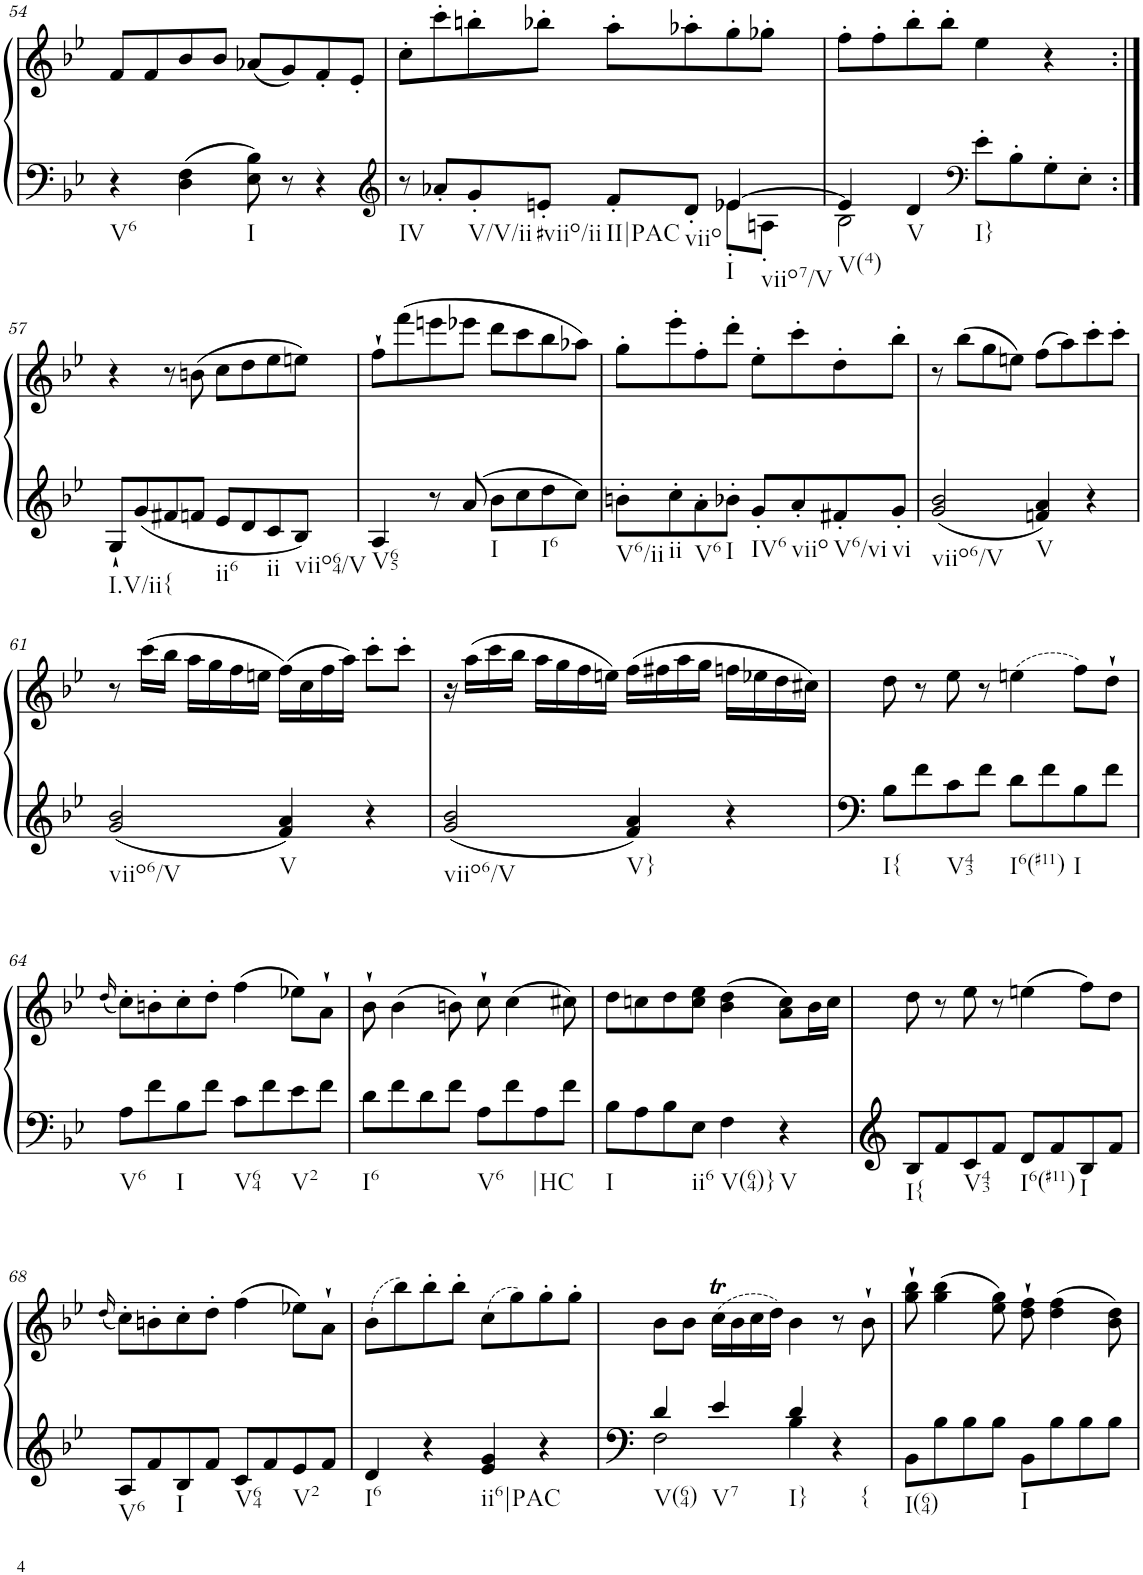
**kern	**kern
*part1	*part1
*staff2	*staff1
*I"Piano, Piano right	*
*I'Pno.	*
!!LO:PB:g=z
*clefG2	*clefG2
*k[b-e-]	*k[b-e-]
*M4/4	*M4/4
=54	=54
!LO:TX:b:t=V6	!
4r	8f/L
.	8f/
4D\ 4F\	8b-/
.	8b-/J
!LO:TX:b:t=I	!
8E-\ 8B-\	(8a-X/L
8r	8g/)
4r	8f'/
.	8e-'/J
=55	=55
*clefG2	*
*^	*
!LO:TX:b:t=IV	!	!
8r	2.ryy	8cc'\L
8a-X'/L	.	8ccc'\
!LO:TX:b:t=V/V/ii	!	!
8g'/	.	8bbn'\
!LO:TX:b:t=#viio/ii	!	!
8en'/J	.	8bb-X'\J
!LO:TX:b:t=II|PAC	!	!
8f'/L	.	8aa'\L
!LO:TX:b:t=viio	!	!
8d'/J	.	8aa-X'\
!LO:TX:b:t=I	!	!
!LO:TX:b:t=viio7/V	!	!
[4e-X/	8e-'\L	8gg'\
.	8An'\J	8gg-X'\J
=56	=56	=56
!LO:TX:b:t=V(4)	!	!
4e-/]	2B-\	8ff'\L
.	.	8ff'\
!LO:TX:b:t=V	!	!
4d/	.	8bb-'\
.	.	8bb-'\J
*clefF4	*	*
!LO:TX:b:t=I}	!	!
8e-'\L	2ryy	4ee-\
8B-'\	.	.
8G'\	.	4r
8E-'\J	.	.
*v	*v	*
!!LO:LB:g=z
=57:|!	=57:|!
!LO:TX:b:t=I.V/ii{	!
8G`/L	4r
8g/	.
8f#X/	8r
8fn/J	(8bn\
!LO:TX:b:t=ii6	!
8e-/L	8cc\L
8d/	8dd\
!LO:TX:b:t=ii	!
8c/	8ee-\
!LO:TX:b:t=viio64/V	!
8B-/J	8een\J)
=58	=58
!LO:TX:b:t=V65	!
4A/	8ff`\L
.	(8fff\
8r	8eeen\
8a/	8eee-X\J
!LO:TX:b:t=I	!
8b-\L	8ddd\L
8cc\	8ccc\
!LO:TX:b:t=I6	!
8dd\	8bb-\
8cc\J	8aa-X\J)
=59	=59
!LO:TX:b:t=V6/ii	!
8bn'\L	8gg'\L
!LO:TX:b:t=ii	!
8cc'\	8eee-'\
!LO:TX:b:t=V6	!
8a'\	8ff'\
!LO:TX:b:t=I	!
8b-X'\J	8ddd'\J
!LO:TX:b:t=IV6	!
8g'/L	8ee-'\L
!LO:TX:b:t=viio	!
8a'/	8ccc'\
!LO:TX:b:t=V6/vi	!
8f#X'/	8dd'\
!LO:TX:b:t=vi	!
8g'/J	8bb-'\J
=60	=60
!LO:TX:b:t=viio6/V	!
2g/ 2b-/	8r
.	(8bb-\L
.	8gg\
.	8een\J)
!LO:TX:b:t=V	!
4fn/ 4a/	(8ff\L
.	8aa\)
4r	8ccc'\
.	8ccc'\J
!!LO:LB:g=z
=61	=61
!LO:TX:b:t=viio6/V	!
2g/ 2b-/	8r
.	(16ccc\LL
.	16bb-\JJ
.	16aa\LL
.	16gg\
.	16ff\
.	16een\JJ
!LO:TX:b:t=V	!
4f/ 4a/	(16ff\LL)
.	16cc\
.	16ff\
.	16aa\JJ)
4r	8ccc'\L
.	8ccc'\J
=62	=62
!LO:TX:b:t=viio6/V	!
2g/ 2b-/	16r
.	(16aa\LL
.	16ccc\
.	16bb-\JJ
.	16aa\LL
.	16gg\
.	16ff\
.	16een\JJ)
!LO:TX:b:t=V}	!
4f/ 4a/	(16ff\LL
.	16ff#X\
.	16aa\
.	16gg\JJ
4r	16ffn\LL
.	16ee-X\
.	16dd\
.	16cc#X\JJ)
=63	=63
!LO:TX:b:t=I{	!
8B-\L	8dd\
8f\	8r
!LO:TX:b:t=V43	!
8c\	8ee-\
8f\J	8r
!LO:TX:b:t=I6(#11)	!
8d\L	(4een\
8f\	.
!LO:TX:b:t=I	!
8B-\	8ff\L)
8f\J	8dd`\J
!!LO:LB:g=z
=64	=64
.	(16qdd/
!LO:TX:b:t=V6	!
8A\L	8cc'\L)
8f\	8bn'\
!LO:TX:b:t=I	!
8B-\	8cc'\
8f\J	8dd'\J
!LO:TX:b:t=V64	!
8c\L	(4ff\
8f\	.
!LO:TX:b:t=V2	!
8e-\	8ee-X\L)
8f\J	8a`\J
=65	=65
!LO:TX:b:t=I6	!
8d\L	8b-`\
8f\	(4b-\
8d\	.
8f\J	8bn\)
!LO:TX:b:t=V6	!
8A\L	8cc`\
8f\	(4cc\
!LO:TX:b:t=|HC	!
8A\	.
8f\J	8cc#X\)
=66	=66
!LO:TX:b:t=I	!
8B-\L	8dd\L
8A\	8ccn\
8B-\	8dd\
!LO:TX:b:t=ii6	!
8E-\J	8cc\ 8ee-\J
!LO:TX:b:t=V(64)}	!
4F\	(4b-\ 4dd\
!LO:TX:b:t=V	!
4r	8a\ 8cc\L)
.	16b-\L
.	16cc\JJ
=67	=67
!LO:TX:b:t=I{	!
8B-/L	8dd\
8f/	8r
!LO:TX:b:t=V43	!
8c/	8ee-\
8f/J	8r
!LO:TX:b:t=I6(#11)	!
8d/L	(4een\
8f/	.
!LO:TX:b:t=I	!
8B-/	8ff\L)
8f/J	8dd\J
!!LO:LB:g=z
=68	=68
.	(16qdd/
!LO:TX:b:t=V6	!
8A/L	8cc'\L)
8f/	8bn'\
!LO:TX:b:t=I	!
8B-/	8cc'\
8f/J	8dd'\J
!LO:TX:b:t=V64	!
8c/L	(4ff\
8f/	.
!LO:TX:b:t=V2	!
8e-/	8ee-X\L)
8f/J	8a`\J
=69	=69
!LO:TX:b:t=I6	!
4d/	(8b-\L
.	8bb-\)
4r	8bb-'\
.	8bb-'\J
!LO:TX:b:t=ii6|PAC	!
4e-/ 4g/	(8cc\L
.	8gg\)
4r	8gg'\
.	8gg'\J
=70	=70
*^	*
!LO:TX:b:t=V(64)	!	!
4d/	2F\	8b-\L
.	.	8b-\J
!LO:TX:b:t=V7	!	!
4e-/	.	(16ccT\LL
.	.	16b-\
.	.	16cc\
.	.	16dd\JJ)
!LO:TX:b:t=I}	!	!
4d/	4B-\	4b-\
!LO:TX:b:t={	!	!
4r	4ryy	8r
.	.	8b-`\
*v	*v	*
=71	=71
!LO:TX:b:t=I(64)	!
8BB-\L	8gg\` 8bb-\`
8B-\	(4gg\ 4bb-\
8B-\	.
8B-\J	8ee-\ 8gg\)
!LO:TX:b:t=I	!
8BB-\L	8dd\` 8ff\`
8B-\	(4dd\ 4ff\
8B-\	.
8B-\J	8b-\ 8dd\)
=	=
*-	*-
